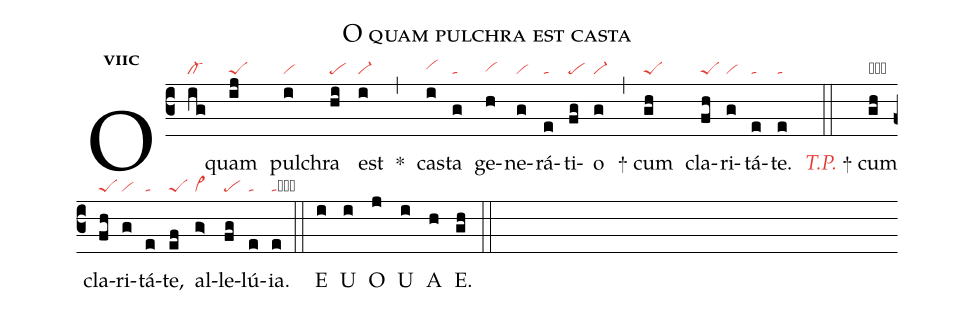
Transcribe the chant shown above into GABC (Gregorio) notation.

name:O quam pulchra est casta;
office-part:an;
mode:7c;
nabc-lines:1;
%%
initial-style: 1;
name: O quam pulchra est casta;
mode: 7;
office-part: Antiphona;
annotation: Ant.;
annotation: vii c;
nabc-lines:1;
%%
(c3) O(ig|cl-) quam(ij|peS) pul(i|vi)chra(hi|pe) est(i|vi-) <sp>*</sp>(,) cas(i|vihh)ta(g|ta) ge(h|vihg)ne(g|vi)rá(e|ta)ti(fg|pe)o(g|vi-) (,) <sp>+</sp> cum(gh|peS) cla(fh|peS)ri(g|vi)tá(e|ta)te.(e|ta) (::) <i><c>T.P.</c></i> <sp>+</sp> cum(gh|obpeS) cla(fh|peS)ri(g|vi)tá(e|ta)te,(ef|peS) al(g>|vi>)le(fg|pe)lú(e|ta){ia}.(e|tacb) (::)
<eu> E(i) U(i) O(j) U(i) A(h) E.(gh) </eu> (::)
